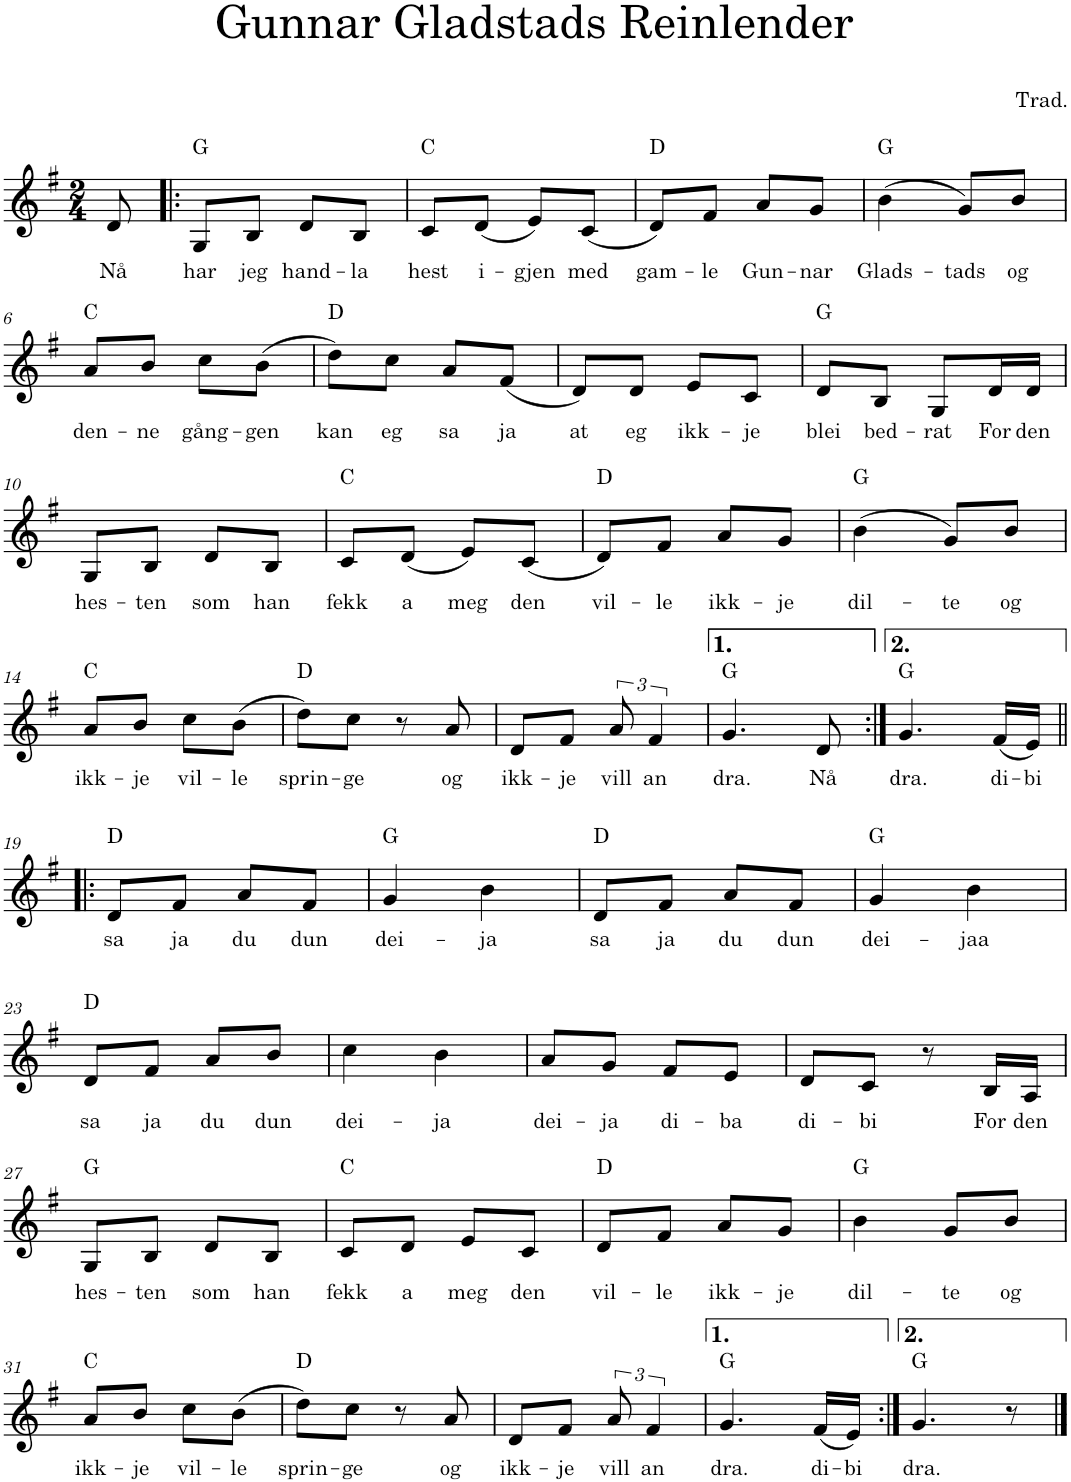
**kern	**text	**harte
*part1	*part1	*part1
*staff1	*staff1	*
*I"Violin	*	*
*I'Vln.	*	*
*clefG2	*	*
*k[f#]	*	*
*M2/4	*	*
=1	=1	=1
!	!LO:LY:b	!
8d/	Nå	.
=2!|:	=2!|:	=2!|:
!	!LO:LY:b	!
8G/L	har	G:maj
!	!LO:LY:b	!
8B/J	jeg	.
!	!LO:LY:b	!
8d/L	hand-	.
!	!LO:LY:b	!
8B/J	-la	.
=3	=3	=3
!	!LO:LY:b	!
8c/L	hest	C:maj
!	!LO:LY:b	!
(8d/J	i-	.
!	!LO:LY:b	!
8e/L)	-gjen	.
!	!LO:LY:b	!
(8c/J	med	.
=4	=4	=4
!	!LO:LY:b	!
8d/L)	gam-	D:maj
!	!LO:LY:b	!
8f#/J	-le	.
!	!LO:LY:b	!
8a/L	Gun-	.
!	!LO:LY:b	!
8g/J	-nar	.
=5	=5	=5
!	!LO:LY:b	!
(4b\	Glads-	G:maj
!	!LO:LY:b	!
8g/L)	-tads	.
!	!LO:LY:b	!
8b/J	og	.
!!LO:LB:g=z
=6	=6	=6
!	!LO:LY:b	!
8a/L	den-	C:maj
!	!LO:LY:b	!
8b/J	-ne	.
!	!LO:LY:b	!
8cc\L	gång-	.
!	!LO:LY:b	!
(8b\J	-gen	.
=7	=7	=7
!	!LO:LY:b	!
8dd\L)	kan	D:maj
!	!LO:LY:b	!
8cc\J	eg	.
!	!LO:LY:b	!
8a/L	sa	.
!	!LO:LY:b	!
(8f#/J	ja	.
=8	=8	=8
!	!LO:LY:b	!
8d/L)	at	.
!	!LO:LY:b	!
8d/J	eg	.
!	!LO:LY:b	!
8e/L	ikk-	.
!	!LO:LY:b	!
8c/J	-je	.
=9	=9	=9
!	!LO:LY:b	!
8d/L	blei	G:maj
!	!LO:LY:b	!
8B/J	bed-	.
!	!LO:LY:b	!
8G/L	-rat	.
!	!LO:LY:b	!
16d/L	For	.
!	!LO:LY:b	!
16d/JJ	den	.
!!LO:LB:g=z
=10	=10	=10
!	!LO:LY:b	!
8G/L	hes-	.
!	!LO:LY:b	!
8B/J	-ten	.
!	!LO:LY:b	!
8d/L	som	.
!	!LO:LY:b	!
8B/J	han	.
=11	=11	=11
!	!LO:LY:b	!
8c/L	fekk	C:maj
!	!LO:LY:b	!
(8d/J	a	.
!	!LO:LY:b	!
8e/L)	meg	.
!	!LO:LY:b	!
(8c/J	den	.
=12	=12	=12
!	!LO:LY:b	!
8d/L)	vil-	D:maj
!	!LO:LY:b	!
8f#/J	-le	.
!	!LO:LY:b	!
8a/L	ikk-	.
!	!LO:LY:b	!
8g/J	-je	.
=13	=13	=13
!	!LO:LY:b	!
(4b\	dil-	G:maj
!	!LO:LY:b	!
8g/L)	-te	.
!	!LO:LY:b	!
8b/J	og	.
!!LO:LB:g=z
=14	=14	=14
!	!LO:LY:b	!
8a/L	ikk-	C:maj
!	!LO:LY:b	!
8b/J	-je	.
!	!LO:LY:b	!
8cc\L	vil-	.
!	!LO:LY:b	!
(8b\J	-le	.
=15	=15	=15
!	!LO:LY:b	!
8dd\L)	sprin-	D:maj
!	!LO:LY:b	!
8cc\J	-ge	.
8r	.	.
!	!LO:LY:b	!
8a/	og	.
=16	=16	=16
!	!LO:LY:b	!
8d/L	ikk-	.
!	!LO:LY:b	!
8f#/J	-je	.
!	!LO:LY:b	!
12a/	vill	.
!	!LO:LY:b	!
6f#/	an	.
=17	=17	=17
!	!LO:LY:b	!
4.g/	dra.	G:maj
!	!LO:LY:b	!
8d/	Nå	.
=18:|!	=18:|!	=18:|!
!	!LO:LY:b	!
4.g/	dra.	G:maj
!	!LO:LY:b	!
(16f#/LL	di-	.
!	!LO:LY:b	!
16e/JJ)	-bi	.
!!LO:LB:g=z
=19!|:	=19!|:	=19!|:
!	!LO:LY:b	!
8d/L	sa	D:maj
!	!LO:LY:b	!
8f#/J	ja	.
!	!LO:LY:b	!
8a/L	du	.
!	!LO:LY:b	!
8f#/J	dun	.
=20	=20	=20
!	!LO:LY:b	!
4g/	dei-	G:maj
!	!LO:LY:b	!
4b\	-ja	.
=21	=21	=21
!	!LO:LY:b	!
8d/L	sa	D:maj
!	!LO:LY:b	!
8f#/J	ja	.
!	!LO:LY:b	!
8a/L	du	.
!	!LO:LY:b	!
8f#/J	dun	.
=22	=22	=22
!	!LO:LY:b	!
4g/	dei-	G:maj
!	!LO:LY:b	!
4b\	-jaa	.
!!LO:LB:g=z
=23	=23	=23
!	!LO:LY:b	!
8d/L	sa	D:maj
!	!LO:LY:b	!
8f#/J	ja	.
!	!LO:LY:b	!
8a/L	du	.
!	!LO:LY:b	!
8b/J	dun	.
=24	=24	=24
!	!LO:LY:b	!
4cc\	dei-	.
!	!LO:LY:b	!
4b\	-ja	.
=25	=25	=25
!	!LO:LY:b	!
8a/L	dei-	.
!	!LO:LY:b	!
8g/J	-ja	.
!	!LO:LY:b	!
8f#/L	di-	.
!	!LO:LY:b	!
8e/J	-ba	.
=26	=26	=26
!	!LO:LY:b	!
8d/L	di-	.
!	!LO:LY:b	!
8c/J	-bi	.
8r	.	.
!	!LO:LY:b	!
16B/LL	For	.
!	!LO:LY:b	!
16A/JJ	den	.
!!LO:LB:g=z
=27	=27	=27
!	!LO:LY:b	!
8G/L	hes-	G:maj
!	!LO:LY:b	!
8B/J	-ten	.
!	!LO:LY:b	!
8d/L	som	.
!	!LO:LY:b	!
8B/J	han	.
=28	=28	=28
!	!LO:LY:b	!
8c/L	fekk	C:maj
!	!LO:LY:b	!
8d/J	a	.
!	!LO:LY:b	!
8e/L	meg	.
!	!LO:LY:b	!
8c/J	den	.
=29	=29	=29
!	!LO:LY:b	!
8d/L	vil-	D:maj
!	!LO:LY:b	!
8f#/J	-le	.
!	!LO:LY:b	!
8a/L	ikk-	.
!	!LO:LY:b	!
8g/J	-je	.
=30	=30	=30
!	!LO:LY:b	!
4b\	dil-	G:maj
!	!LO:LY:b	!
8g/L	-te	.
!	!LO:LY:b	!
8b/J	og	.
!!LO:LB:g=z
=31	=31	=31
!	!LO:LY:b	!
8a/L	ikk-	C:maj
!	!LO:LY:b	!
8b/J	-je	.
!	!LO:LY:b	!
8cc\L	vil-	.
!	!LO:LY:b	!
(8b\J	-le	.
=32	=32	=32
!	!LO:LY:b	!
8dd\L)	sprin-	D:maj
!	!LO:LY:b	!
8cc\J	-ge	.
8r	.	.
!	!LO:LY:b	!
8a/	og	.
=33	=33	=33
!	!LO:LY:b	!
8d/L	ikk-	.
!	!LO:LY:b	!
8f#/J	-je	.
!	!LO:LY:b	!
12a/	vill	.
!	!LO:LY:b	!
6f#/	an	.
=34	=34	=34
!	!LO:LY:b	!
4.g/	dra.	G:maj
!	!LO:LY:b	!
(16f#/LL	di-	.
!	!LO:LY:b	!
16e/JJ)	-bi	.
=35:|!	=35:|!	=35:|!
!	!LO:LY:b	!
4.g/	dra.	G:maj
8r	.	.
==	==	==
*-	*-	*-
